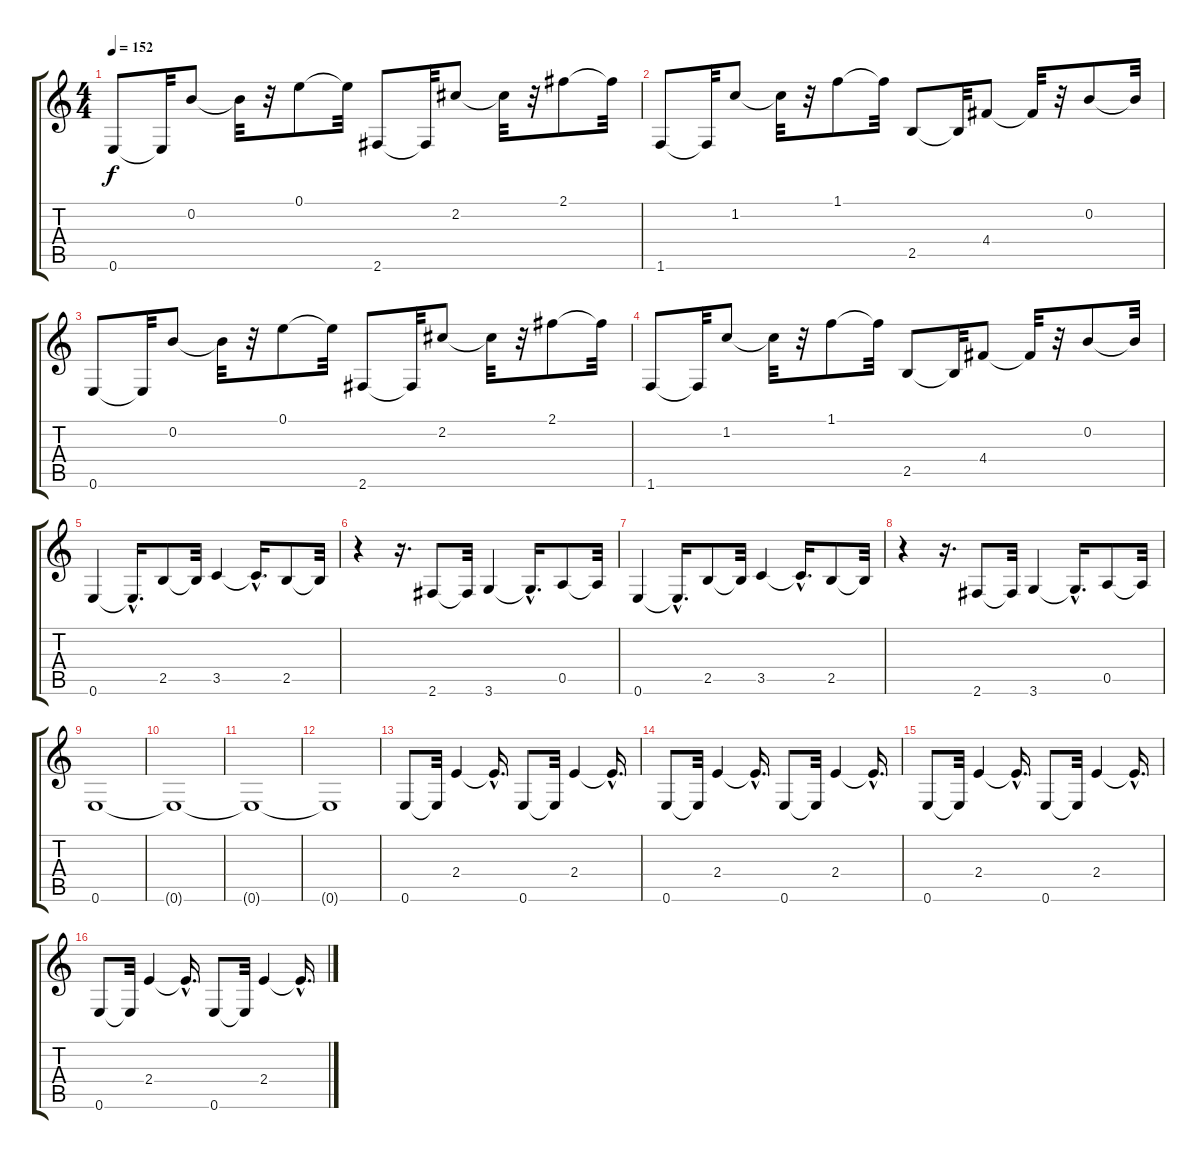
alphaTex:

\track "" {instrument contrabass}
\staff {score tabs}
\tuning (E4 B3 G3 D3 A2 E2) {hide}
\ts (4 4)
\tempo 152
\clef g2
\ks c
0.6.8{dy f} 0.6{t}.32 0.2.8 0.2{t}.32 r.32 0.1.8 0.1{t}.32 2.6.8 2.6{t}.32 2.2.8 2.2{t}.32 r.32 2.1.8 2.1{t}.32 |
1.6.8 1.6{t}.32 1.2.8 1.2{t}.32 r.32 1.1.8 1.1{t}.32 2.5.8 2.5{t}.32 4.4.8 4.4{t}.32 r.32 0.2.8 0.2{t}.32 |
0.6.8 0.6{t}.32 0.2.8 0.2{t}.32 r.32 0.1.8 0.1{t}.32 2.6.8 2.6{t}.32 2.2.8 2.2{t}.32 r.32 2.1.8 2.1{t}.32 |
1.6.8 1.6{t}.32 1.2.8 1.2{t}.32 r.32 1.1.8 1.1{t}.32 2.5.8 2.5{t}.32 4.4.8 4.4{t}.32 r.32 0.2.8 0.2{t}.32 |
0.6.4 0.6{hac t}.16{d} 2.5.8 2.5{t}.32 3.5.4 3.5{hac t}.16{d} 2.5.8 2.5{t}.32 |
r.4 r.16{d} 2.6.8 2.6{t}.32 3.6.4 3.6{hac t}.16{d} 0.5.8 0.5{t}.32 |
0.6.4 0.6{hac t}.16{d} 2.5.8 2.5{t}.32 3.5.4 3.5{hac t}.16{d} 2.5.8 2.5{t}.32 |
r.4 r.16{d} 2.6.8 2.6{t}.32 3.6.4 3.6{hac t}.16{d} 0.5.8 0.5{t}.32 |
0.6.1 |
0.6{t}.1 |
0.6{t}.1 |
0.6{t}.1 |
0.6.8 0.6{t}.32 2.4.4 2.4{hac t}.16{d} 0.6.8 0.6{t}.32 2.4.4 2.4{hac t}.16{d} |
0.6.8 0.6{t}.32 2.4.4 2.4{hac t}.16{d} 0.6.8 0.6{t}.32 2.4.4 2.4{hac t}.16{d} |
0.6.8 0.6{t}.32 2.4.4 2.4{hac t}.16{d} 0.6.8 0.6{t}.32 2.4.4 2.4{hac t}.16{d} |
0.6.8 0.6{t}.32 2.4.4 2.4{hac t}.16{d} 0.6.8 0.6{t}.32 2.4.4 2.4{hac t}.16{d}
